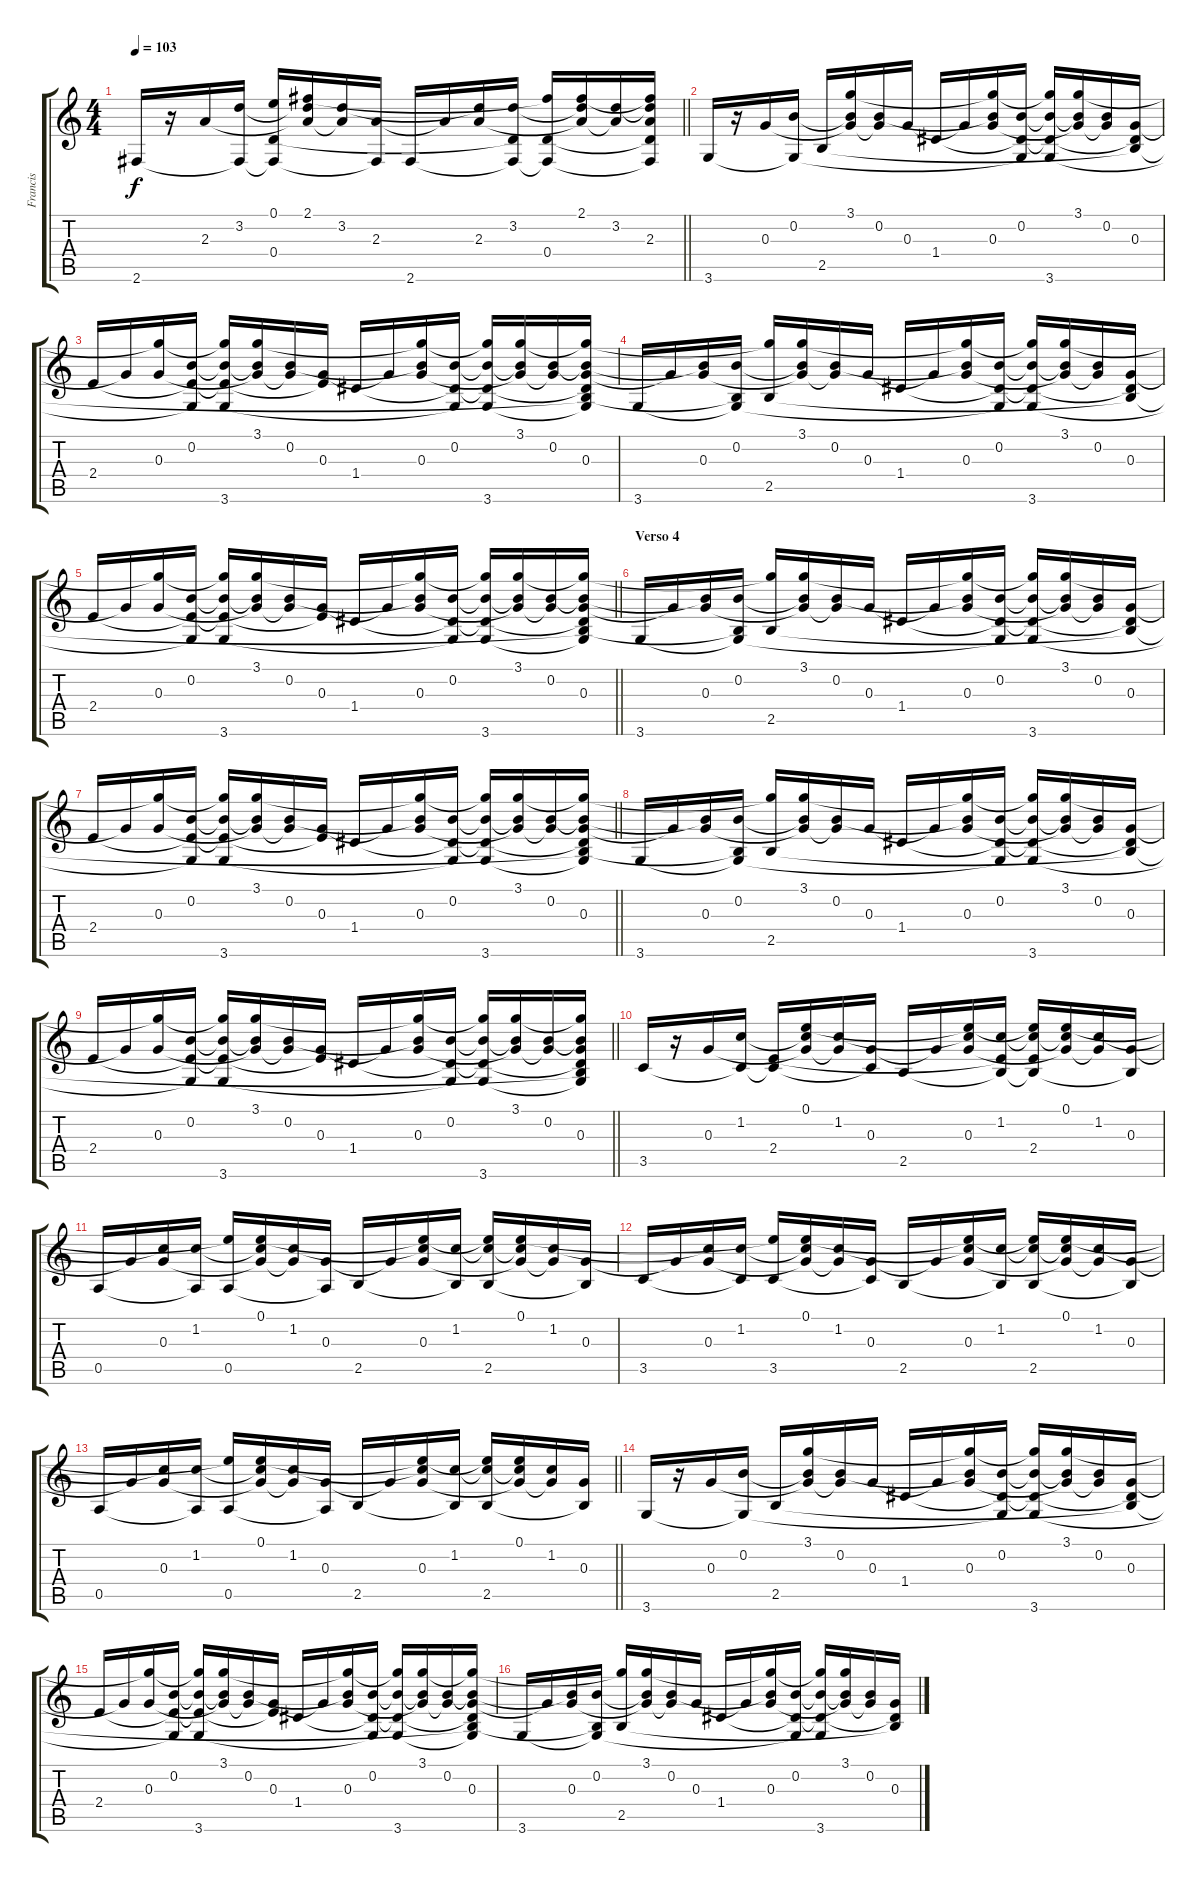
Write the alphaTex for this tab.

\track ("Francis" "Francis") {instrument acousticguitarsteel}
\staff {score tabs}
\tuning (E4 B3 G3 D3 A2 E2) {hide}
\ts (4 4)
\tempo 103
\clef g2
\barLineRight lightlight
\ks c
2.6.16{dy f} r.16 2.3.16 (3.2 2.6{t}).16 (0.1{t} 0.4 2.6{t}).16 (2.1 3.2{t} 2.3{t}).16 (3.2 2.3{t}).16 (2.3 2.6{t}).16 2.6.16 2.3{t}.16 (3.2{t} 2.3).16 (3.2 0.4{t} 2.6{t}).16 (2.1{t} 0.4 2.6{t}).16 (2.1 3.2{t} 2.3{t}).16 (3.2 2.3{t}).16 (2.1{t} 3.2{t} 2.3 0.4{t} 2.6{t}).16 |
\section ("" "")
3.6.16 r.16 0.3.16 (0.2 3.6{t}).16 2.5.16 (3.1 0.2{t} 0.3{t}).16 (0.2 0.3{t}).16 0.3.16 1.4.16 0.3{t}.16 (3.1{t} 0.2{t} 0.3).16 (0.2 1.4{t} 3.6{t}).16 (3.1{t} 0.2{t} 1.4{t} 3.6).16 (3.1 0.2{t} 0.3{t}).16 (0.2 0.3{t}).16 (0.3 1.4{t} 2.5{t}).16 |
2.4.16 0.3{t}.16 (3.1{t} 0.3).16 (0.2 2.4{t} 3.6{t}).16 (3.1{t} 0.2{t} 2.4{t} 3.6).16 (3.1 0.2{t} 0.3{t}).16 (0.2 0.3{t}).16 (0.3 2.4{t}).16 1.4.16 0.3{t}.16 (3.1{t} 0.2{t} 0.3).16 (0.2 1.4{t} 3.6{t}).16 (3.1{t} 0.2{t} 1.4{t} 3.6).16 (3.1 0.2{t} 0.3{t}).16 (0.2 0.3{t}).16 (3.1{t} 0.2{t} 0.3 1.4{t} 2.5{t} 3.6{t}).16 |
3.6.16 0.3{t}.16 (0.2{t} 0.3).16 (0.2 2.5{t} 3.6{t}).16 (3.1{t} 2.5).16 (3.1 0.2{t} 0.3{t}).16 (0.2 0.3{t}).16 0.3.16 1.4.16 0.3{t}.16 (3.1{t} 0.2{t} 0.3).16 (0.2 1.4{t} 3.6{t}).16 (3.1{t} 0.2{t} 1.4{t} 3.6).16 (3.1 0.2{t} 0.3{t}).16 (0.2 0.3{t}).16 (0.3 1.4{t} 2.5{t}).16 |
\barLineRight lightlight
2.4.16 0.3{t}.16 (3.1{t} 0.3).16 (0.2 2.4{t} 3.6{t}).16 (3.1{t} 0.2{t} 2.4{t} 3.6).16 (3.1 0.2{t} 0.3{t}).16 (0.2 0.3{t}).16 (0.3 2.4{t}).16 1.4.16 0.3{t}.16 (3.1{t} 0.2{t} 0.3).16 (0.2 1.4{t} 3.6{t}).16 (3.1{t} 0.2{t} 1.4{t} 3.6).16 (3.1 0.2{t} 0.3{t}).16 (0.2 0.3{t}).16 (3.1{t} 0.2{t} 0.3 1.4{t} 2.5{t} 3.6{t}).16 |
\section ("" "Verso 4")
3.6.16 0.3{t}.16 (0.2{t} 0.3).16 (0.2 2.5{t} 3.6{t}).16 (3.1{t} 2.5).16 (3.1 0.2{t} 0.3{t}).16 (0.2 0.3{t}).16 0.3.16 1.4.16 0.3{t}.16 (3.1{t} 0.2{t} 0.3).16 (0.2 1.4{t} 3.6{t}).16 (3.1{t} 0.2{t} 1.4{t} 3.6).16 (3.1 0.2{t} 0.3{t}).16 (0.2 0.3{t}).16 (0.3 1.4{t} 2.5{t}).16 |
\barLineRight lightlight
2.4.16 0.3{t}.16 (3.1{t} 0.3).16 (0.2 2.4{t} 3.6{t}).16 (3.1{t} 0.2{t} 2.4{t} 3.6).16 (3.1 0.2{t} 0.3{t}).16 (0.2 0.3{t}).16 (0.3 2.4{t}).16 1.4.16 0.3{t}.16 (3.1{t} 0.2{t} 0.3).16 (0.2 1.4{t} 3.6{t}).16 (3.1{t} 0.2{t} 1.4{t} 3.6).16 (3.1 0.2{t} 0.3{t}).16 (0.2 0.3{t}).16 (3.1{t} 0.2{t} 0.3 1.4{t} 2.5{t} 3.6{t}).16 |
3.6.16 0.3{t}.16 (0.2{t} 0.3).16 (0.2 2.5{t} 3.6{t}).16 (3.1{t} 2.5).16 (3.1 0.2{t} 0.3{t}).16 (0.2 0.3{t}).16 0.3.16 1.4.16 0.3{t}.16 (3.1{t} 0.2{t} 0.3).16 (0.2 1.4{t} 3.6{t}).16 (3.1{t} 0.2{t} 1.4{t} 3.6).16 (3.1 0.2{t} 0.3{t}).16 (0.2 0.3{t}).16 (0.3 1.4{t} 2.5{t}).16 |
\barLineRight lightlight
2.4.16 0.3{t}.16 (3.1{t} 0.3).16 (0.2 2.4{t} 3.6{t}).16 (3.1{t} 0.2{t} 2.4{t} 3.6).16 (3.1 0.2{t} 0.3{t}).16 (0.2 0.3{t}).16 (0.3 2.4{t}).16 1.4.16 0.3{t}.16 (3.1{t} 0.2{t} 0.3).16 (0.2 1.4{t} 3.6{t}).16 (3.1{t} 0.2{t} 1.4{t} 3.6).16 (3.1 0.2{t} 0.3{t}).16 (0.2 0.3{t}).16 (3.1{t} 0.2{t} 0.3 1.4{t} 2.5{t} 3.6{t}).16 |
3.5.16 r.16 0.3.16 (1.2 3.5{t}).16 (2.4 3.5{t}).16 (0.1 1.2{t} 0.3{t}).16 (1.2 0.3{t}).16 (0.3 3.5{t}).16 2.5.16 0.3{t}.16 (0.1{t} 1.2{t} 0.3).16 (1.2 2.4{t} 2.5{t}).16 (0.1{t} 1.2{t} 2.4 2.5{t}).16 (0.1 1.2{t} 0.3{t}).16 (1.2 0.3{t}).16 (0.3 2.5{t}).16 |
0.5.16 0.3{t}.16 (1.2{t} 0.3).16 (1.2 0.5{t}).16 (0.1{t} 0.5).16 (0.1 1.2{t} 0.3{t}).16 (1.2 0.3{t}).16 (0.3 0.5{t}).16 2.5.16 0.3{t}.16 (0.1{t} 1.2{t} 0.3).16 (1.2 2.5{t}).16 (0.1{t} 1.2{t} 2.5).16 (0.1 1.2{t} 0.3{t}).16 (1.2 0.3{t}).16 (0.3 2.5{t}).16 |
3.5.16 0.3{t}.16 (1.2{t} 0.3).16 (1.2 3.5{t}).16 (0.1{t} 3.5).16 (0.1 1.2{t} 0.3{t}).16 (1.2 0.3{t}).16 (0.3 3.5{t}).16 2.5.16 0.3{t}.16 (0.1{t} 1.2{t} 0.3).16 (1.2 2.5{t}).16 (0.1{t} 1.2{t} 2.5).16 (0.1 1.2{t} 0.3{t}).16 (1.2 0.3{t}).16 (0.3 2.5{t}).16 |
\barLineRight lightlight
0.5.16 0.3{t}.16 (1.2{t} 0.3).16 (1.2 0.5{t}).16 (0.1{t} 0.5).16 (0.1 1.2{t} 0.3{t}).16 (1.2 0.3{t}).16 (0.3 0.5{t}).16 2.5.16 0.3{t}.16 (0.1{t} 1.2{t} 0.3).16 (1.2 2.5{t}).16 (0.1{t} 1.2{t} 2.5).16 (0.1 1.2{t} 0.3{t}).16 (1.2 0.3{t}).16 (0.3 2.5{t}).16 |
\section ("" "")
3.6.16 r.16 0.3.16 (0.2 3.6{t}).16 2.5.16 (3.1 0.2{t} 0.3{t}).16 (0.2 0.3{t}).16 0.3.16 1.4.16 0.3{t}.16 (3.1{t} 0.2{t} 0.3).16 (0.2 1.4{t} 3.6{t}).16 (3.1{t} 0.2{t} 1.4{t} 3.6).16 (3.1 0.2{t} 0.3{t}).16 (0.2 0.3{t}).16 (0.3 1.4{t} 2.5{t}).16 |
2.4.16 0.3{t}.16 (3.1{t} 0.3).16 (0.2 2.4{t} 3.6{t}).16 (3.1{t} 0.2{t} 2.4{t} 3.6).16 (3.1 0.2{t} 0.3{t}).16 (0.2 0.3{t}).16 (0.3 2.4{t}).16 1.4.16 0.3{t}.16 (3.1{t} 0.2{t} 0.3).16 (0.2 1.4{t} 3.6{t}).16 (3.1{t} 0.2{t} 1.4{t} 3.6).16 (3.1 0.2{t} 0.3{t}).16 (0.2 0.3{t}).16 (3.1{t} 0.2{t} 0.3 1.4{t} 2.5{t} 3.6{t}).16 |
3.6.16 0.3{t}.16 (0.2{t} 0.3).16 (0.2 2.5{t} 3.6{t}).16 (3.1{t} 2.5).16 (3.1 0.2{t} 0.3{t}).16 (0.2 0.3{t}).16 0.3.16 1.4.16 0.3{t}.16 (3.1{t} 0.2{t} 0.3).16 (0.2 1.4{t} 3.6{t}).16 (3.1{t} 0.2{t} 1.4{t} 3.6).16 (3.1 0.2{t} 0.3{t}).16 (0.2 0.3{t}).16 (0.3 1.4{t} 2.5{t}).16
